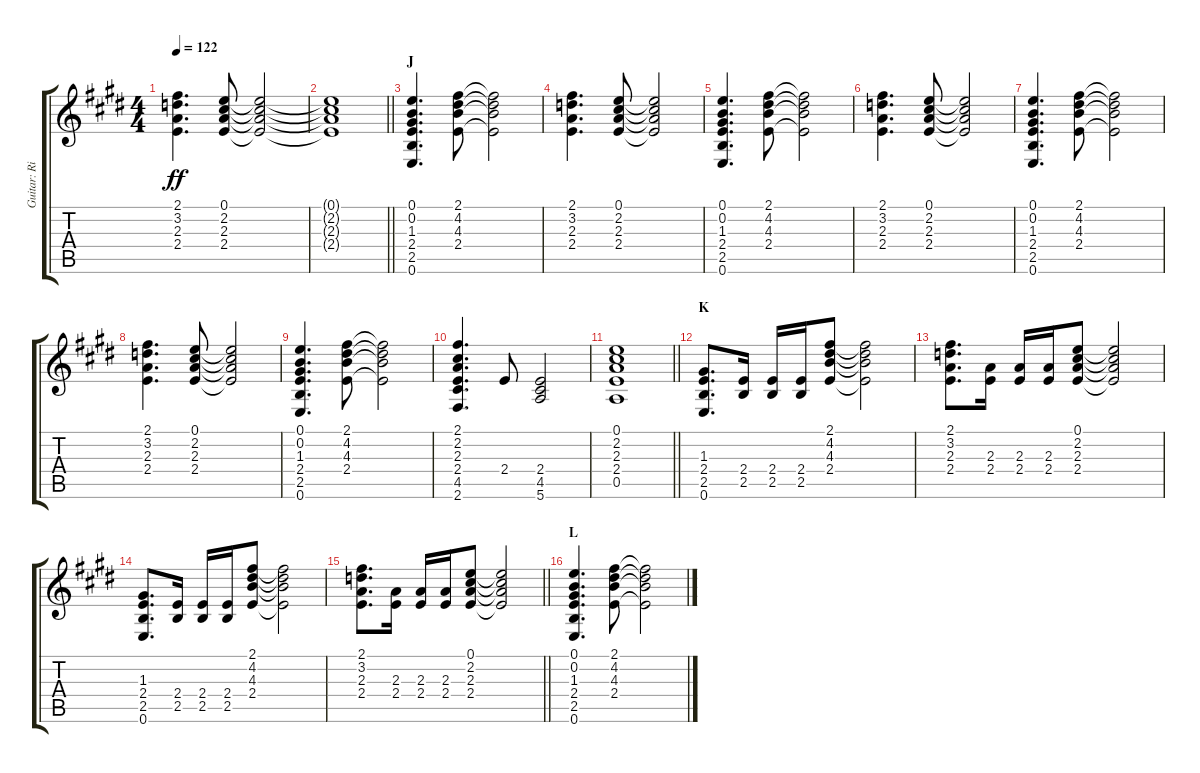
\track ("Guitar: Rik" "Guitar: Ri") {instrument electricguitarclean}
\staff {score tabs}
\tuning (E4 B3 G3 D3 A2 E2) {hide}
\ts (4 4)
\tempo 122
\clef g2
\ks e
(2.1 3.2 2.3 2.4).4{d dy ff} (0.1 2.2 2.3 2.4).8 (0.1{t} 2.2{t} 2.3{t} 2.4{t}).2 |
\barLineRight lightlight
(0.1{t} 2.2{t} 2.3{t} 2.4{t}).1 |
\section ("" "J")
(0.1 0.2 1.3 2.4 2.5 0.6).4{d} (2.1 4.2 4.3 2.4).8 (2.1{t} 4.2{t} 4.3{t} 2.4{t}).2 |
(2.1 3.2 2.3 2.4).4{d} (0.1 2.2 2.3 2.4).8 (0.1{t} 2.2{t} 2.3{t} 2.4{t}).2 |
(0.1 0.2 1.3 2.4 2.5 0.6).4{d} (2.1 4.2 4.3 2.4).8 (2.1{t} 4.2{t} 4.3{t} 2.4{t}).2 |
(2.1 3.2 2.3 2.4).4{d} (0.1 2.2 2.3 2.4).8 (0.1{t} 2.2{t} 2.3{t} 2.4{t}).2 |
(0.1 0.2 1.3 2.4 2.5 0.6).4{d} (2.1 4.2 4.3 2.4).8 (2.1{t} 4.2{t} 4.3{t} 2.4{t}).2 |
(2.1 3.2 2.3 2.4).4{d} (0.1 2.2 2.3 2.4).8 (0.1{t} 2.2{t} 2.3{t} 2.4{t}).2 |
(0.1 0.2 1.3 2.4 2.5 0.6).4{d} (2.1 4.2 4.3 2.4).8 (2.1{t} 4.2{t} 4.3{t} 2.4{t}).2 |
(2.1 2.2 2.3 2.4 4.5 2.6).4{d} 2.4.8 (2.4 4.5 5.6).2 |
\barLineRight lightlight
(0.1 2.2 2.3 2.4 0.5).1 |
\section ("" "K")
(1.3 2.4 2.5 0.6).8{d instrument distortionguitar} (2.4 2.5).16 (2.4 2.5).16 (2.4 2.5).16 (2.1 4.2 4.3 2.4).8 (2.1{t} 4.2{t} 4.3{t} 2.4{t}).2 |
(2.1 3.2 2.3 2.4).8{d} (2.3 2.4).16 (2.3 2.4).16 (2.3 2.4).16 (0.1 2.2 2.3 2.4).8 (0.1{t} 2.2{t} 2.3{t} 2.4{t}).2 |
(1.3 2.4 2.5 0.6).8{d} (2.4 2.5).16 (2.4 2.5).16 (2.4 2.5).16 (2.1 4.2 4.3 2.4).8 (2.1{t} 4.2{t} 4.3{t} 2.4{t}).2 |
\barLineRight lightlight
(2.1 3.2 2.3 2.4).8{d} (2.3 2.4).16 (2.3 2.4).16 (2.3 2.4).16 (0.1 2.2 2.3 2.4).8 (0.1{t} 2.2{t} 2.3{t} 2.4{t}).2 |
\section ("" "L")
(0.1 0.2 1.3 2.4 2.5 0.6).4{d} (2.1 4.2 4.3 2.4).8 (2.1{t} 4.2{t} 4.3{t} 2.4{t}).2
